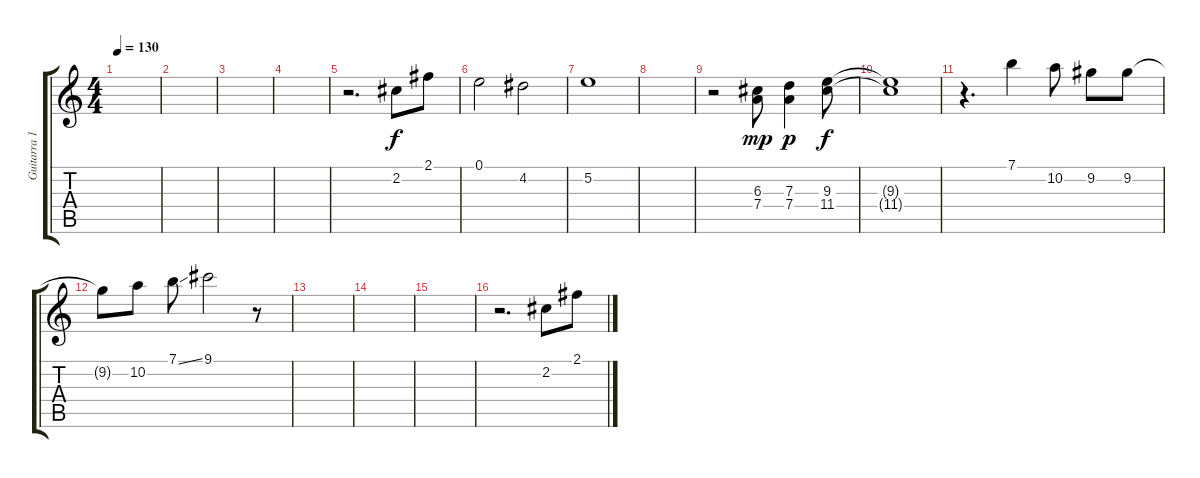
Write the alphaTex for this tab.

\track ("Guitarra 1" "Guitarra 1") {instrument acousticguitarsteel}
\staff {score tabs}
\tuning (E4 B3 G3 D3 A2 E2) {hide}
\ts (4 4)
\tempo 130
\clef g2
\ks c
|
|
|
|
r.2{d} 2.2.8 2.1.8 |
0.1.2 4.2.2 |
5.2.1 |
|
r.2 (6.3 7.4).8{dy mp} (7.3 7.4).4{dy p} (9.3 11.4).8{dy f} |
(9.3{t} 11.4{t}).1 |
r.4{d} 7.1.4 10.2.8 9.2.8 9.2.8 |
9.2{t}.8 10.2.8 7.1{ss}.8 9.1.2 r.8 |
|
|
|
r.2{d} 2.2.8 2.1.8
